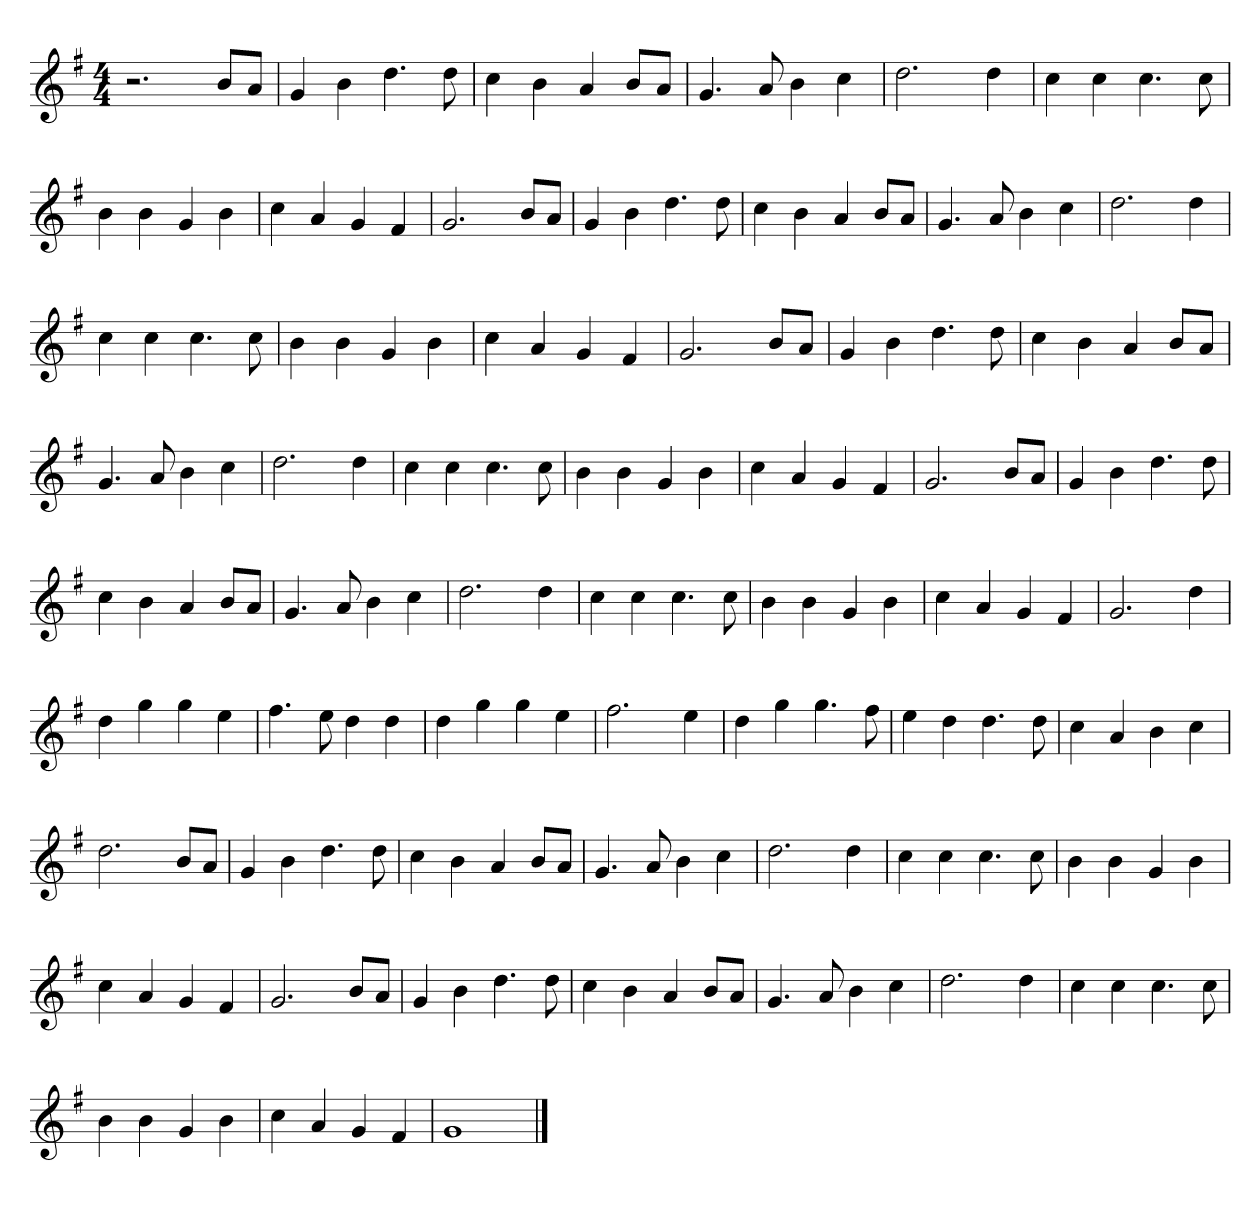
**kern
*part1
*staff1
*clefG2
*k[f#]
*M4/4
=
2.r
8b/L
8a/J
=
4g/
4b\
4.dd\
8dd\
=
4cc\
4b\
4a/
8b/L
8a/J
=
4.g/
8a/
4b\
4cc\
=
2.dd\
4dd\
=
4cc\
4cc\
4.cc\
8cc\
=
4b\
4b\
4g/
4b\
=
4cc\
4a/
4g/
4f#/
=
2.g/
8b/L
8a/J
=
4g/
4b\
4.dd\
8dd\
=
4cc\
4b\
4a/
8b/L
8a/J
=
4.g/
8a/
4b\
4cc\
=
2.dd\
4dd\
=
4cc\
4cc\
4.cc\
8cc\
=
4b\
4b\
4g/
4b\
=
4cc\
4a/
4g/
4f#/
=
2.g/
8b/L
8a/J
=
4g/
4b\
4.dd\
8dd\
=
4cc\
4b\
4a/
8b/L
8a/J
=
4.g/
8a/
4b\
4cc\
=
2.dd\
4dd\
=
4cc\
4cc\
4.cc\
8cc\
=
4b\
4b\
4g/
4b\
=
4cc\
4a/
4g/
4f#/
=
2.g/
8b/L
8a/J
=
4g/
4b\
4.dd\
8dd\
=
4cc\
4b\
4a/
8b/L
8a/J
=
4.g/
8a/
4b\
4cc\
=
2.dd\
4dd\
=
4cc\
4cc\
4.cc\
8cc\
=
4b\
4b\
4g/
4b\
=
4cc\
4a/
4g/
4f#/
=
2.g/
4dd\
=
4dd\
4gg\
4gg\
4ee\
=
4.ff#\
8ee\
4dd\
4dd\
=
4dd\
4gg\
4gg\
4ee\
=
2.ff#\
4ee\
=
4dd\
4gg\
4.gg\
8ff#\
=
4ee\
4dd\
4.dd\
8dd\
=
4cc\
4a/
4b\
4cc\
=
2.dd\
8b/L
8a/J
=
4g/
4b\
4.dd\
8dd\
=
4cc\
4b\
4a/
8b/L
8a/J
=
4.g/
8a/
4b\
4cc\
=
2.dd\
4dd\
=
4cc\
4cc\
4.cc\
8cc\
=
4b\
4b\
4g/
4b\
=
4cc\
4a/
4g/
4f#/
=
2.g/
8b/L
8a/J
=
4g/
4b\
4.dd\
8dd\
=
4cc\
4b\
4a/
8b/L
8a/J
=
4.g/
8a/
4b\
4cc\
=
2.dd\
4dd\
=
4cc\
4cc\
4.cc\
8cc\
=
4b\
4b\
4g/
4b\
=
4cc\
4a/
4g/
4f#/
=
1g
==
*-
